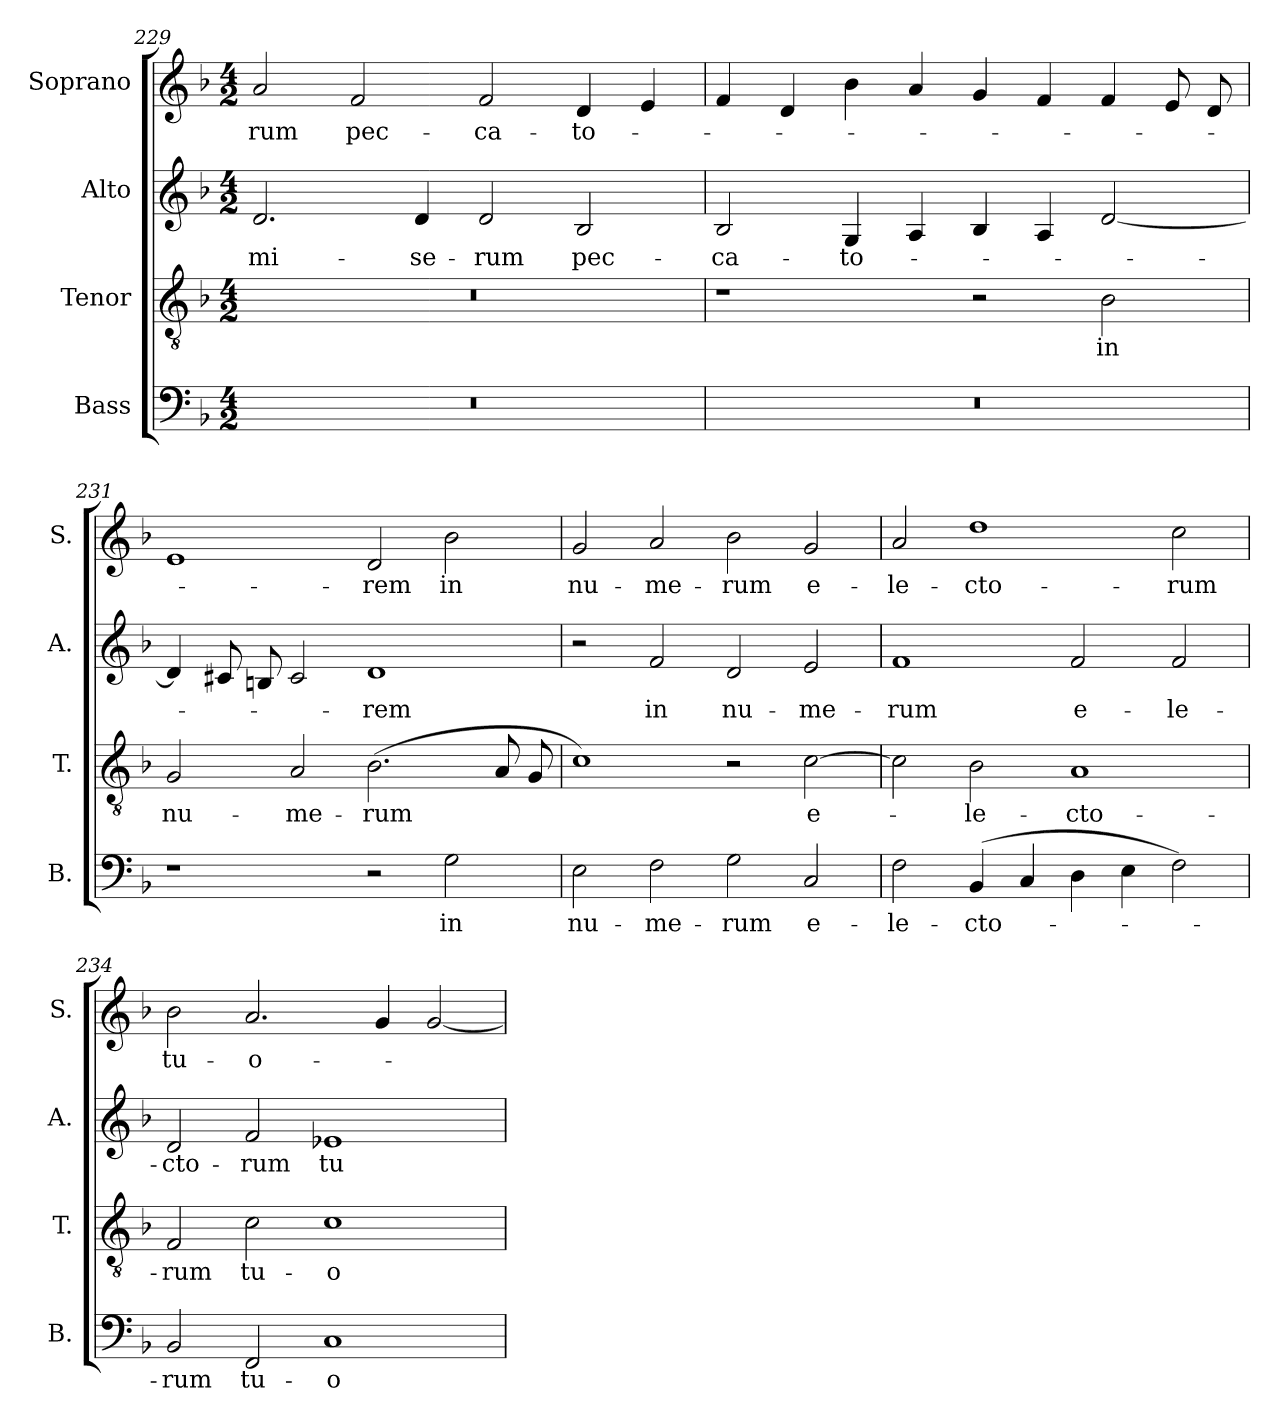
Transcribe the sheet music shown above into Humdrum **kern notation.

**kern	**text	**kern	**text	**kern	**text	**kern	**text
*part4	*part4	*part3	*part3	*part2	*part2	*part1	*part1
*staff4	*staff4	*staff3	*staff3	*staff2	*staff2	*staff1	*staff1
*I"Bass	*	*I"Tenor	*	*I"Alto	*	*I"Soprano	*
*I'B.	*	*I'T.	*	*I'A.	*	*I'S.	*
!!LO:PB:g=z
*clefF4	*	*clefGv2	*	*clefG2	*	*clefG2	*
*	*	*ITrd7c12	*	*	*	*	*
*k[b-]	*	*k[b-]	*	*k[b-]	*	*k[b-]	*
*F:	*	*F:	*	*F:	*	*F:	*
*M4/2	*	*M4/2	*	*M4/2	*	*M4/2	*
=229	=229	=229	=229	=229	=229	=229	=229
!LO:N:vis=1	!	!LO:N:vis=1	!	!	!	!	!
!	!	!	!	!	!LO:LY:b:color=#000000	!	!
!	!	!	!	!	!	!	!LO:LY:b:color=#000000
0r	.	0r	.	2.di/	mi-	2ai/	-rum
!	!	!	!	!	!	!	!LO:LY:b:color=#000000
.	.	.	.	.	.	2fi/	pec-
!	!	!	!	!	!LO:LY:b:color=#000000	!	!
.	.	.	.	4di/	-se-	.	.
!	!	!	!	!	!LO:LY:b:color=#000000	!	!
!	!	!	!	!	!	!	!LO:LY:b:color=#000000
.	.	.	.	2di/	-rum	2fi/	-ca-
!	!	!	!	!	!LO:LY:b:color=#000000	!	!
!	!	!	!	!	!	!	!LO:LY:b:color=#000000
.	.	.	.	2B-i/	pec-	4di/	-to-
.	.	.	.	.	.	4ei/	.
=230	=230	=230	=230	=230	=230	=230	=230
!LO:N:vis=1	!	!	!	!	!	!	!
!	!	!	!	!	!LO:LY:b:color=#000000	!	!
0r	.	1r	.	2B-i/	-ca-	4fi/	.
.	.	.	.	.	.	4di/	.
!	!	!	!	!	!LO:LY:b:color=#000000	!	!
.	.	.	.	4Gi/	-to-	4b-i\	.
.	.	.	.	4Ai/	.	4ai/	.
.	.	2r	.	4B-i/	.	4gi/	.
.	.	.	.	4Ai/	.	4fi/	.
!	!	!	!LO:LY:b:color=#000000	!	!	!	!
.	.	2BB-i\	in	[2di/	.	4fi/	.
.	.	.	.	.	.	8ei/	.
.	.	.	.	.	.	8di/	.
=231	=231	=231	=231	=231	=231	=231	=231
!	!	!	!LO:LY:b:color=#000000	!	!	!	!
1r	.	2GGi/	nu-	4di/]	.	1ei	.
.	.	.	.	8c#Xi/	.	.	.
.	.	.	.	8Bni/	.	.	.
!	!	!	!LO:LY:b:color=#000000	!	!	!	!
.	.	2AAi/	-me-	2c#i/	.	.	.
!	!	!	!LO:LY:b:color=#000000	!	!	!	!
!	!	!	!	!	!LO:LY:b:color=#000000	!	!
!	!	!	!	!	!	!	!LO:LY:b:color=#000000
2r	.	(2.BB-i\	-rum	1di	-rem	2di/	-rem
!	!LO:LY:b:color=#000000	!	!	!	!	!	!
!	!	!	!	!	!	!	!LO:LY:b:color=#000000
2Gi\	in	.	.	.	.	2b-i\	in
.	.	8AAi/	.	.	.	.	.
.	.	8GGi/	.	.	.	.	.
=232	=232	=232	=232	=232	=232	=232	=232
!	!LO:LY:b:color=#000000	!	!	!	!	!	!
!	!	!	!	!	!	!	!LO:LY:b:color=#000000
2Ei\	nu-	1Ci)	.	2r	.	2gi/	nu-
!	!LO:LY:b:color=#000000	!	!	!	!	!	!
!	!	!	!	!	!LO:LY:b:color=#000000	!	!
!	!	!	!	!	!	!	!LO:LY:b:color=#000000
2Fi\	-me-	.	.	2fi/	in	2ai/	-me-
!	!LO:LY:b:color=#000000	!	!	!	!	!	!
!	!	!	!	!	!LO:LY:b:color=#000000	!	!
!	!	!	!	!	!	!	!LO:LY:b:color=#000000
2Gi\	-rum	2r	.	2di/	nu-	2b-i\	-rum
!	!LO:LY:b:color=#000000	!	!	!	!	!	!
!	!	!	!LO:LY:b:color=#000000	!	!	!	!
!	!	!	!	!	!LO:LY:b:color=#000000	!	!
!	!	!	!	!	!	!	!LO:LY:b:color=#000000
2Ci/	e-	[2Ci\	e-	2ei/	-me-	2gi/	e-
=233	=233	=233	=233	=233	=233	=233	=233
!	!LO:LY:b:color=#000000	!	!	!	!	!	!
!	!	!	!	!	!LO:LY:b:color=#000000	!	!
!	!	!	!	!	!	!	!LO:LY:b:color=#000000
2Fi\	-le-	2Ci\]	.	1fi	-rum	2ai/	-le-
!	!LO:LY:b:color=#000000	!	!	!	!	!	!
!	!	!	!LO:LY:b:color=#000000	!	!	!	!
!	!	!	!	!	!	!	!LO:LY:b:color=#000000
(4BB-i/	-cto-	2BB-i\	-le-	.	.	1ddi	-cto-
4Ci/	.	.	.	.	.	.	.
!	!	!	!LO:LY:b:color=#000000	!	!	!	!
!	!	!	!	!	!LO:LY:b:color=#000000	!	!
4Di\	.	1AAi	-cto-	2fi/	e-	.	.
4Ei\	.	.	.	.	.	.	.
!	!	!	!	!	!LO:LY:b:color=#000000	!	!
!	!	!	!	!	!	!	!LO:LY:b:color=#000000
2Fi\)	.	.	.	2fi/	-le-	2cci\	-rum
!!LO:LB:g=z
=234	=234	=234	=234	=234	=234	=234	=234
!	!LO:LY:b:color=#000000	!	!	!	!	!	!
!	!	!	!LO:LY:b:color=#000000	!	!	!	!
!	!	!	!	!	!LO:LY:b:color=#000000	!	!
!	!	!	!	!	!	!	!LO:LY:b:color=#000000
2BB-i/	-rum	2FFi/	-rum	2di/	-cto-	2b-i\	tu-
!	!LO:LY:b:color=#000000	!	!	!	!	!	!
!	!	!	!LO:LY:b:color=#000000	!	!	!	!
!	!	!	!	!	!LO:LY:b:color=#000000	!	!
!	!	!	!	!	!	!	!LO:LY:b:color=#000000
2FFi/	tu-	2Ci\	tu-	2fi/	-rum	2.ai/	-o-
!	!LO:LY:b:color=#000000	!	!	!	!	!	!
!	!	!	!LO:LY:b:color=#000000	!	!	!	!
!	!	!	!	!	!LO:LY:b:color=#000000	!	!
1Ci	-o-	1Ci	-o-	1e-Xi	tu-	.	.
.	.	.	.	.	.	4gi/	.
.	.	.	.	.	.	[2gi/	.
=	=	=	=	=	=	=	=
*-	*-	*-	*-	*-	*-	*-	*-
